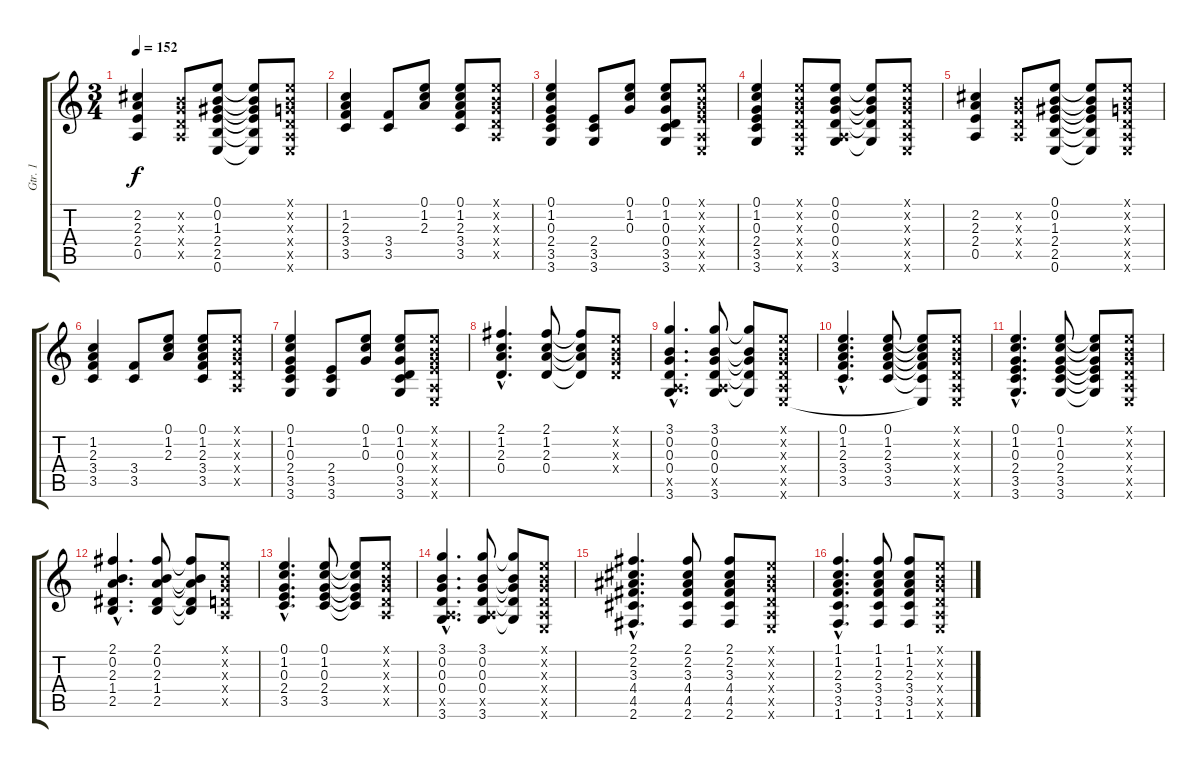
\track ("Gtr. 1" "Gtr. 1") {instrument acousticguitarsteel}
\staff {score tabs}
\tuning (E4 B3 G3 D3 A2 E2) {hide}
\ts (3 4)
\tempo 152
\clef g2
\ks c
(2.2 2.3 2.4 0.5).4{dy f} (0.2{x} 0.3{x} 0.4{x} 0.5{x}).8 (0.1 0.2 1.3 2.4 2.5 0.6).8 (0.1{t} 0.2{t} 1.3{t} 2.4{t} 2.5{t} 0.6{t}).8 (0.1{x} 0.2{x} 0.3{x} 0.4{x} 0.5{x} 0.6{x}).8 |
(1.2 2.3 3.4 3.5).4 (3.4 3.5).8 (0.1 1.2 2.3).8 (0.1 1.2 2.3 3.4 3.5).8 (0.1{x} 0.2{x} 0.3{x} 0.4{x} 0.5{x}).8 |
(0.1 1.2 0.3 2.4 3.5 3.6).4 (2.4 3.5 3.6).8 (0.1 1.2 0.3).8 (0.1 1.2 0.3 0.4 3.5 3.6).8 (0.1{x} 0.2{x} 0.3{x} 2.4{x} 0.5{x} 0.6{x}).8 |
(0.1 1.2 0.3 2.4 3.5 3.6).4 (0.1{x} 0.2{x} 0.3{x} 0.4{x} 0.5{x} 0.6{x}).8 (0.1 0.2 0.3 0.4 0.5{x} 3.6).8 (0.1{t} 0.2{t} 0.3{t} 0.4{t} 3.6{t}).8 (0.1{x} 0.2{x} 0.3{x} 0.4{x} 0.5{x} 0.6{x}).8 |
(2.2 2.3 2.4 0.5).4 (0.2{x} 0.3{x} 0.4{x} 0.5{x}).8 (0.1 0.2 1.3 2.4 2.5 0.6).8 (0.1{t} 0.2{t} 1.3{t} 2.4{t} 2.5{t} 0.6{t}).8 (0.1{x} 0.2{x} 0.3{x} 0.4{x} 0.5{x} 0.6{x}).8 |
(1.2 2.3 3.4 3.5).4 (3.4 3.5).8 (0.1 1.2 2.3).8 (0.1 1.2 2.3 3.4 3.5).8 (0.1{x} 0.2{x} 0.3{x} 0.4{x} 0.5{x}).8 |
(0.1 1.2 0.3 2.4 3.5 3.6).4 (2.4 3.5 3.6).8 (0.1 1.2 0.3).8 (0.1 1.2 0.3 0.4 3.5 3.6).8 (0.1{x} 0.2{x} 0.3{x} 2.4{x} 0.5{x} 0.6{x}).8 |
(2.1{hac} 1.2{hac} 2.3{hac} 0.4{hac}).4{d} (2.1 1.2 2.3 0.4).8 (2.1{t} 1.2{t} 2.3{t} 0.4{t}).8 (0.1{x} 0.2{x} 0.3{x} 0.4{x}).8 |
(3.1{hac} 0.2{hac} 0.3{hac} 0.4{hac} 0.5{hac x} 3.6{hac}).4{d} (3.1 0.2 0.3 0.4 0.5{x} 3.6).8 (3.1{t} 0.2{t} 0.3{t} 0.4{t} 3.6{t}).8 (0.1{x} 0.2{x} 0.3{x} 0.4{x} 0.5{x} 0.6{x}).8 |
(0.1{hac} 1.2{hac} 2.3{hac} 3.4{hac} 3.5{hac}).4{d} (0.1 1.2 2.3 3.4 3.5).8 (0.1{t} 1.2{t} 2.3{t} 3.4{t} 3.5{t} 0.6{t}).8 (0.1{x} 0.2{x} 0.3{x} 0.4{x} 0.5{x} 0.6{x}).8 |
(0.1{hac} 1.2{hac} 0.3{hac} 2.4{hac} 3.5{hac} 3.6{hac}).4{d} (0.1 1.2 0.3 2.4 3.5 3.6).8 (0.1{t} 1.2{t} 0.3{t} 2.4{t} 3.5{t} 3.6{t}).8 (0.1{x} 0.2{x} 0.3{x} 0.4{x} 0.5{x} 0.6{x}).8 |
(2.1{hac} 0.2{hac} 2.3{hac} 1.4{hac} 2.5{hac}).4{d} (2.1 0.2 2.3 1.4 2.5).8 (2.1{t} 0.2{t} 2.3{t} 1.4{t} 2.5{t}).8 (0.1{x} 0.2{x} 0.3{x} 0.4{x} 0.5{x}).8 |
(0.1{hac} 1.2{hac} 0.3{hac} 2.4{hac} 3.5{hac}).4{d} (0.1 1.2 0.3 2.4 3.5).8 (0.1{t} 1.2{t} 0.3{t} 2.4{t} 3.5{t}).8 (0.1{x} 0.2{x} 0.3{x} 0.4{x} 0.5{x}).8 |
(3.1{hac} 0.2{hac} 0.3{hac} 0.4{hac} 0.5{hac x} 3.6{hac}).4{d} (3.1 0.2 0.3 0.4 0.5{x} 3.6).8 (3.1{t} 0.2{t} 0.3{t} 0.4{t} 3.6{t}).8 (0.1{x} 0.2{x} 0.3{x} 0.4{x} 0.5{x} 0.6{x}).8 |
(2.1{hac} 2.2{hac} 3.3{hac} 4.4{hac} 4.5{hac} 2.6{hac}).4{d} (2.1 2.2 3.3 4.4 4.5 2.6).8 (2.1 2.2 3.3 4.4 4.5 2.6).8 (0.1{x} 0.2{x} 0.3{x} 0.4{x} 0.5{x} 0.6{x}).8 |
(1.1{hac} 1.2{hac} 2.3{hac} 3.4{hac} 3.5{hac} 1.6{hac}).4{d} (1.1 1.2 2.3 3.4 3.5 1.6).8 (1.1 1.2 2.3 3.4 3.5 1.6).8 (0.1{x} 0.2{x} 0.3{x} 0.4{x} 0.5{x} 0.6{x}).8
